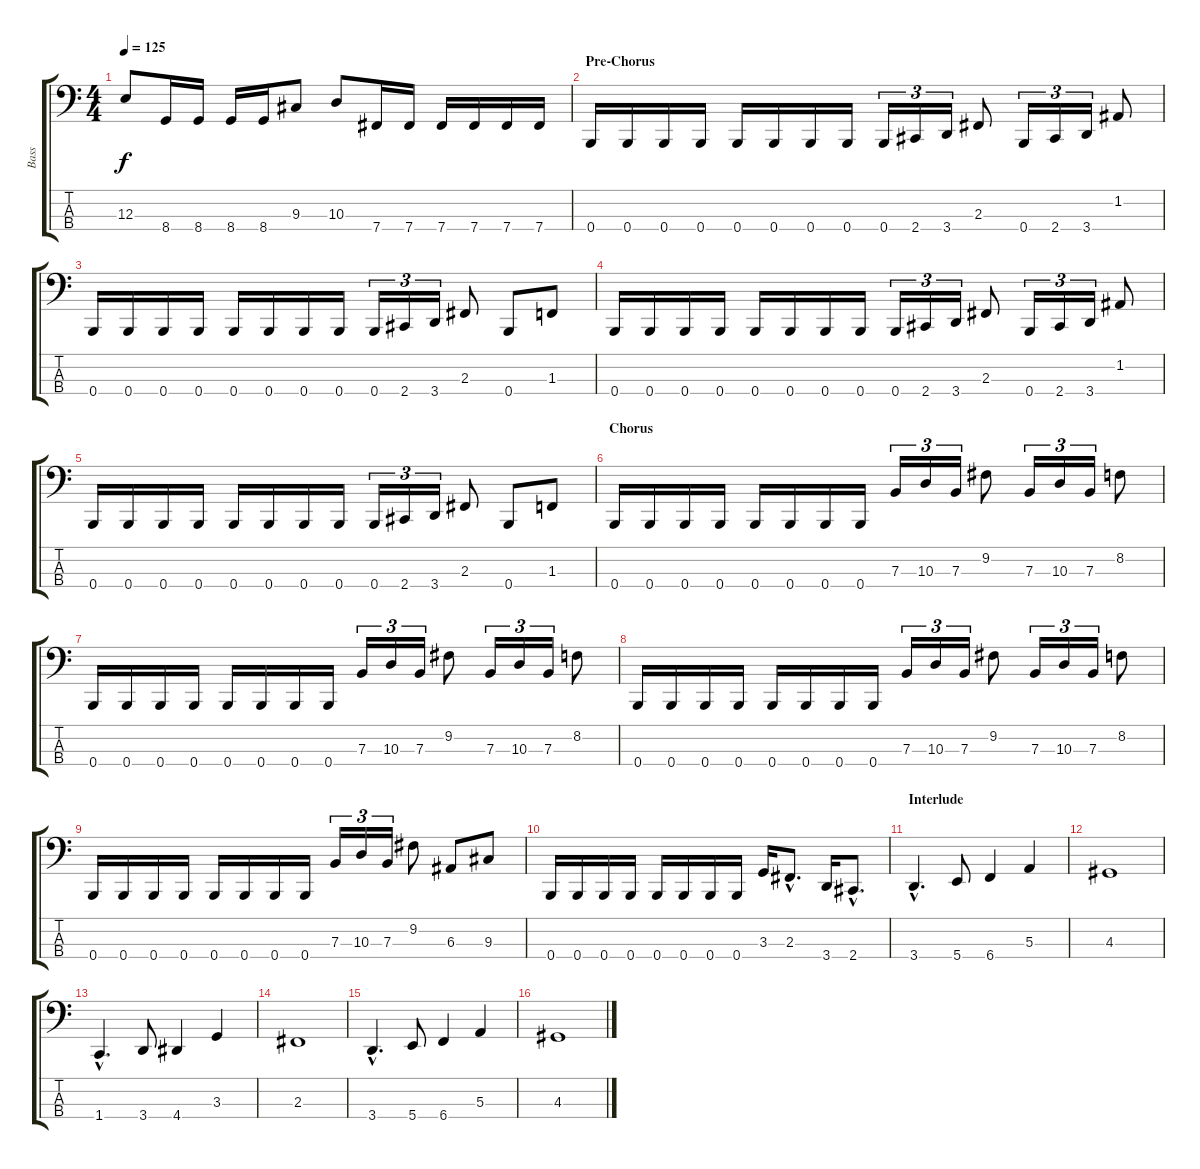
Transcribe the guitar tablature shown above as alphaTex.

\track ("Bass" "Bass") {instrument electricbasspick}
\staff {score tabs}
\tuning (D2 A1 E1 B0) {hide}
\ts (4 4)
\tempo 125
\clef f4
\ks c
12.3.8{dy f} 8.4.16 8.4.16 8.4.16 8.4.16 9.3.8 10.3.8 7.4.16 7.4.16 7.4.16 7.4.16 7.4.16 7.4.16 |
\section ("" "Pre-Chorus")
0.4.16 0.4.16 0.4.16 0.4.16 0.4.16 0.4.16 0.4.16 0.4.16 0.4.16{tu (3 2)} 2.4.16{tu (3 2)} 3.4.16{tu (3 2)} 2.3.8 0.4.16{tu (3 2)} 2.4.16{tu (3 2)} 3.4.16{tu (3 2)} 1.2.8 |
0.4.16 0.4.16 0.4.16 0.4.16 0.4.16 0.4.16 0.4.16 0.4.16 0.4.16{tu (3 2)} 2.4.16{tu (3 2)} 3.4.16{tu (3 2)} 2.3.8 0.4.8 1.3.8 |
0.4.16 0.4.16 0.4.16 0.4.16 0.4.16 0.4.16 0.4.16 0.4.16 0.4.16{tu (3 2)} 2.4.16{tu (3 2)} 3.4.16{tu (3 2)} 2.3.8 0.4.16{tu (3 2)} 2.4.16{tu (3 2)} 3.4.16{tu (3 2)} 1.2.8 |
0.4.16 0.4.16 0.4.16 0.4.16 0.4.16 0.4.16 0.4.16 0.4.16 0.4.16{tu (3 2)} 2.4.16{tu (3 2)} 3.4.16{tu (3 2)} 2.3.8 0.4.8 1.3.8 |
\section ("" "Chorus")
0.4.16 0.4.16 0.4.16 0.4.16 0.4.16 0.4.16 0.4.16 0.4.16 7.3.16{tu (3 2)} 10.3.16{tu (3 2)} 7.3.16{tu (3 2)} 9.2.8 7.3.16{tu (3 2)} 10.3.16{tu (3 2)} 7.3.16{tu (3 2)} 8.2.8 |
0.4.16 0.4.16 0.4.16 0.4.16 0.4.16 0.4.16 0.4.16 0.4.16 7.3.16{tu (3 2)} 10.3.16{tu (3 2)} 7.3.16{tu (3 2)} 9.2.8 7.3.16{tu (3 2)} 10.3.16{tu (3 2)} 7.3.16{tu (3 2)} 8.2.8 |
0.4.16 0.4.16 0.4.16 0.4.16 0.4.16 0.4.16 0.4.16 0.4.16 7.3.16{tu (3 2)} 10.3.16{tu (3 2)} 7.3.16{tu (3 2)} 9.2.8 7.3.16{tu (3 2)} 10.3.16{tu (3 2)} 7.3.16{tu (3 2)} 8.2.8 |
0.4.16 0.4.16 0.4.16 0.4.16 0.4.16 0.4.16 0.4.16 0.4.16 7.3.16{tu (3 2)} 10.3.16{tu (3 2)} 7.3.16{tu (3 2)} 9.2.8 6.3.8 9.3.8 |
0.4.16 0.4.16 0.4.16 0.4.16 0.4.16 0.4.16 0.4.16 0.4.16 3.3.16 2.3{hac}.8{d} 3.4.16 2.4{hac}.8{d} |
\section ("" "Interlude")
3.4{hac}.4{d} 5.4.8 6.4.4 5.3.4 |
4.3.1 |
1.4{hac}.4{d} 3.4.8 4.4.4 3.3.4 |
2.3.1 |
3.4{hac}.4{d} 5.4.8 6.4.4 5.3.4 |
4.3.1
